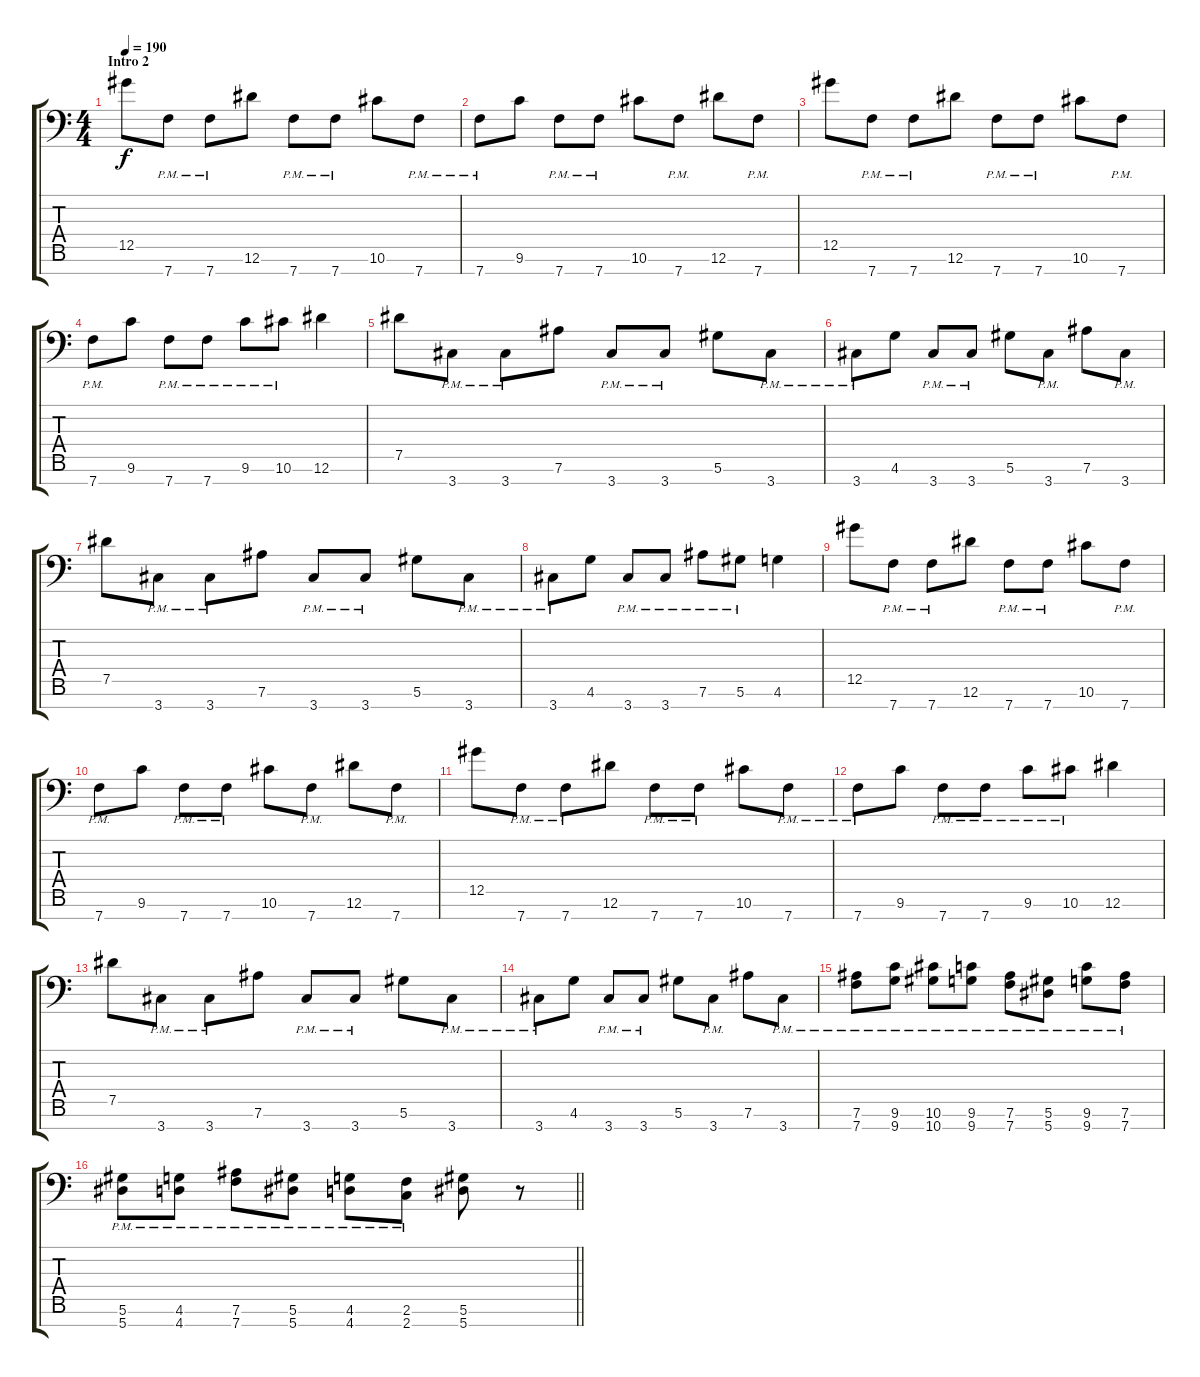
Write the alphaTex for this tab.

\track "" {instrument distortionguitar}
\staff {score tabs}
\tuning (Eb4 Bb3 Gb3 Db3 Ab2 Eb2 Bb1) {hide}
\ts (4 4)
\section ("" "Intro 2")
\tempo 190
\clef f4
\ks c
12.5.8{dy f volume 15} 7.7{pm}.8 7.7{pm}.8 12.6.8 7.7{pm}.8 7.7{pm}.8 10.6.8 7.7{pm}.8 |
7.7{pm}.8 9.6.8 7.7{pm}.8 7.7{pm}.8 10.6.8 7.7{pm}.8 12.6.8 7.7{pm}.8 |
12.5.8 7.7{pm}.8 7.7{pm}.8 12.6.8 7.7{pm}.8 7.7{pm}.8 10.6.8 7.7{pm}.8 |
7.7{pm}.8 9.6.8 7.7{pm}.8 7.7{pm}.8 9.6{pm}.8 10.6{pm}.8 12.6.4 |
7.5.8 3.7{pm}.8 3.7{pm}.8 7.6.8 3.7{pm}.8 3.7{pm}.8 5.6.8 3.7{pm}.8 |
3.7{pm}.8 4.6.8 3.7{pm}.8 3.7{pm}.8 5.6.8 3.7{pm}.8 7.6.8 3.7{pm}.8 |
7.5.8 3.7{pm}.8 3.7{pm}.8 7.6.8 3.7{pm}.8 3.7{pm}.8 5.6.8 3.7{pm}.8 |
3.7{pm}.8 4.6.8 3.7{pm}.8 3.7{pm}.8 7.6{pm}.8 5.6{pm}.8 4.6.4 |
12.5.8 7.7{pm}.8 7.7{pm}.8 12.6.8 7.7{pm}.8 7.7{pm}.8 10.6.8 7.7{pm}.8 |
7.7{pm}.8 9.6.8 7.7{pm}.8 7.7{pm}.8 10.6.8 7.7{pm}.8 12.6.8 7.7{pm}.8 |
12.5.8 7.7{pm}.8 7.7{pm}.8 12.6.8 7.7{pm}.8 7.7{pm}.8 10.6.8 7.7{pm}.8 |
7.7{pm}.8 9.6.8 7.7{pm}.8 7.7{pm}.8 9.6{pm}.8 10.6{pm}.8 12.6.4 |
7.5.8 3.7{pm}.8 3.7{pm}.8 7.6.8 3.7{pm}.8 3.7{pm}.8 5.6.8 3.7{pm}.8 |
3.7{pm}.8 4.6.8 3.7{pm}.8 3.7{pm}.8 5.6.8 3.7{pm}.8 7.6.8 3.7{pm}.8 |
(7.6{pm} 7.7{pm}).8 (9.6{pm} 9.7{pm}).8 (10.6{pm} 10.7{pm}).8 (9.6{pm} 9.7{pm}).8 (7.6{pm} 7.7{pm}).8 (5.6{pm} 5.7{pm}).8 (9.6{pm} 9.7{pm}).8 (7.6{pm} 7.7{pm}).8 |
\barLineRight lightlight
(5.6{pm} 5.7{pm}).8 (4.6{pm} 4.7{pm}).8 (7.6{pm} 7.7{pm}).8 (5.6{pm} 5.7{pm}).8 (4.6{pm} 4.7{pm}).8 (2.6{pm} 2.7{pm}).8 (5.6 5.7).8 r.8
